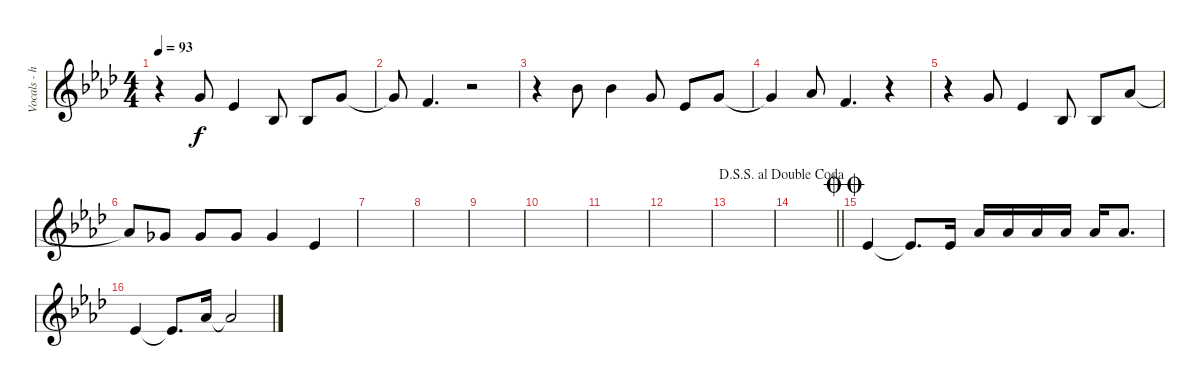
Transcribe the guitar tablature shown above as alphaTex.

\track ("Vocals - hidden" "Vocals - h") {instrument bassoon}
\staff {score}
\tuning (E4 C4 G3 C3 G2 C2) {hide}
\ts (4 4)
\tempo 93
\clef g2
\ks ab
r.4{dy f} 3.1.8 3.2.4 3.3.8 3.3.8 3.1.8 |
3.1{t}.8 1.1.4{d} r.2 |
r.4 10.2.8 10.2.4 7.2.8 3.2.8 3.1.8 |
3.1{t}.4 4.1.8 5.2.4{d} r.4 |
r.4 3.1.8 3.2.4 3.3.8 3.3.8 4.1.8 |
4.1{t}.8 2.1.8 2.1.8 2.1.8 2.1.4 3.2.4 |
|
|
|
|
|
|
|
\jump dalsegnosegnoaldoublecoda
\barLineRight lightlight
|
\jump doublecoda
8.3.4 8.3{t}.8{d} 8.3.16 8.2.16 8.2.16 8.2.16 8.2.16 8.2.16 8.2.8{d} |
8.3.4 8.3{t}.8{d} 8.2.16 8.2{t}.2
